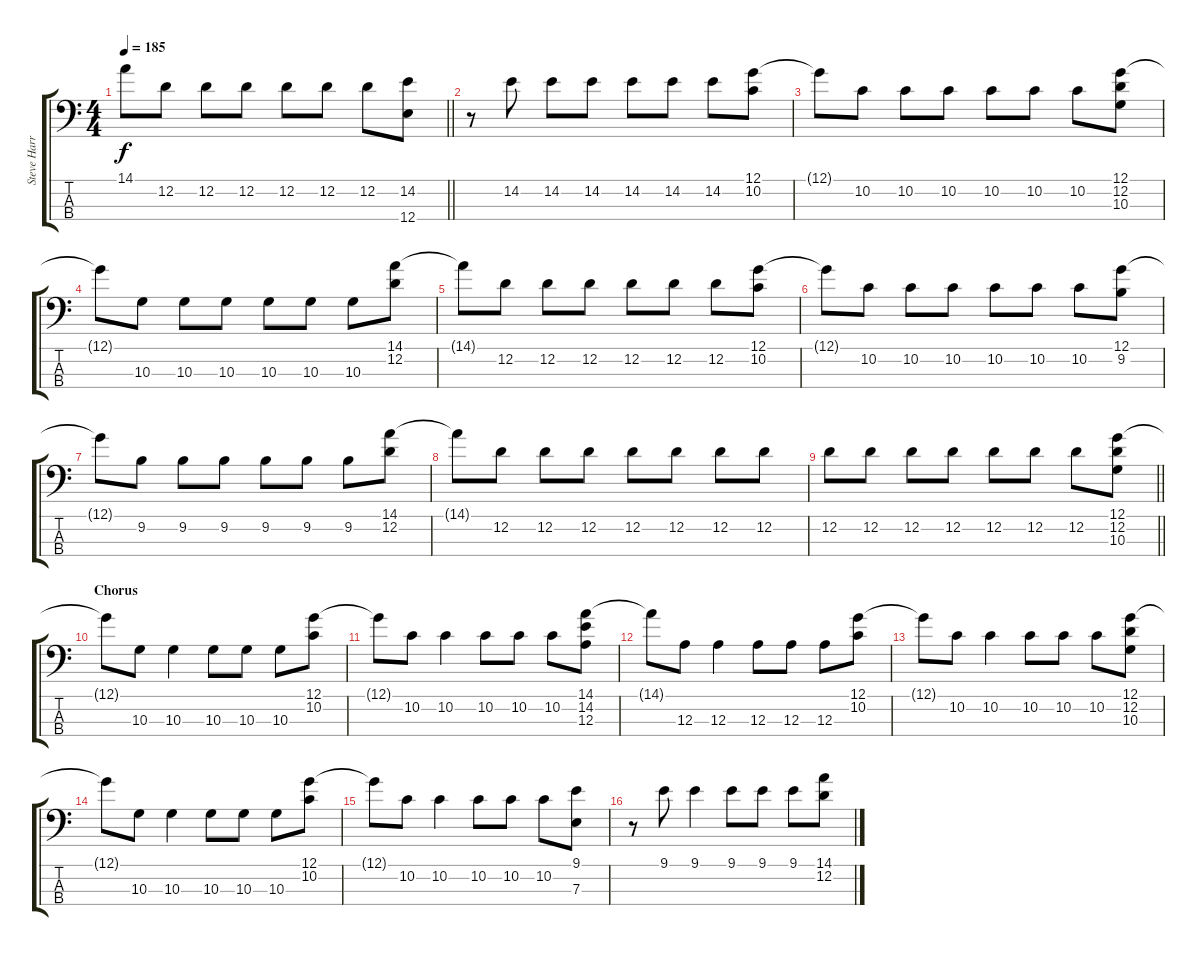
\track ("Steve Harris" "Steve Harr") {instrument electricbassfinger}
\staff {score tabs}
\tuning (G2 D2 A1 E1) {hide}
\ts (4 4)
\tempo 185
\clef f4
\barLineRight lightlight
\ks c
14.1{t}.8{dy f} 12.2.8 12.2.8 12.2.8 12.2.8 12.2.8 12.2.8 (14.2 12.4).8 |
r.8 14.2.8 14.2.8 14.2.8 14.2.8 14.2.8 14.2.8 (12.1 10.2).8 |
12.1{t}.8 10.2.8 10.2.8 10.2.8 10.2.8 10.2.8 10.2.8 (12.1 12.2 10.3).8 |
12.1{t}.8 10.3.8 10.3.8 10.3.8 10.3.8 10.3.8 10.3.8 (14.1 12.2).8 |
14.1{t}.8 12.2.8 12.2.8 12.2.8 12.2.8 12.2.8 12.2.8 (12.1 10.2).8 |
12.1{t}.8 10.2.8 10.2.8 10.2.8 10.2.8 10.2.8 10.2.8 (12.1 9.2).8 |
12.1{t}.8 9.2.8 9.2.8 9.2.8 9.2.8 9.2.8 9.2.8 (14.1 12.2).8 |
14.1{t}.8 12.2.8 12.2.8 12.2.8 12.2.8 12.2.8 12.2.8 12.2.8 |
\barLineRight lightlight
12.2.8 12.2.8 12.2.8 12.2.8 12.2.8 12.2.8 12.2.8 (12.1 12.2 10.3).8 |
\section ("" "Chorus")
12.1{t}.8 10.3.8 10.3.4 10.3.8 10.3.8 10.3.8 (12.1 10.2).8 |
12.1{t}.8 10.2.8 10.2.4 10.2.8 10.2.8 10.2.8 (14.1 14.2 12.3).8 |
14.1{t}.8 12.3.8 12.3.4 12.3.8 12.3.8 12.3.8 (12.1 10.2).8 |
12.1{t}.8 10.2.8 10.2.4 10.2.8 10.2.8 10.2.8 (12.1 12.2 10.3).8 |
12.1{t}.8 10.3.8 10.3.4 10.3.8 10.3.8 10.3.8 (12.1 10.2).8 |
12.1{t}.8 10.2.8 10.2.4 10.2.8 10.2.8 10.2.8 (9.1 7.3).8 |
r.8 9.1.8 9.1.4 9.1.8 9.1.8 9.1.8 (14.1 12.2).8
